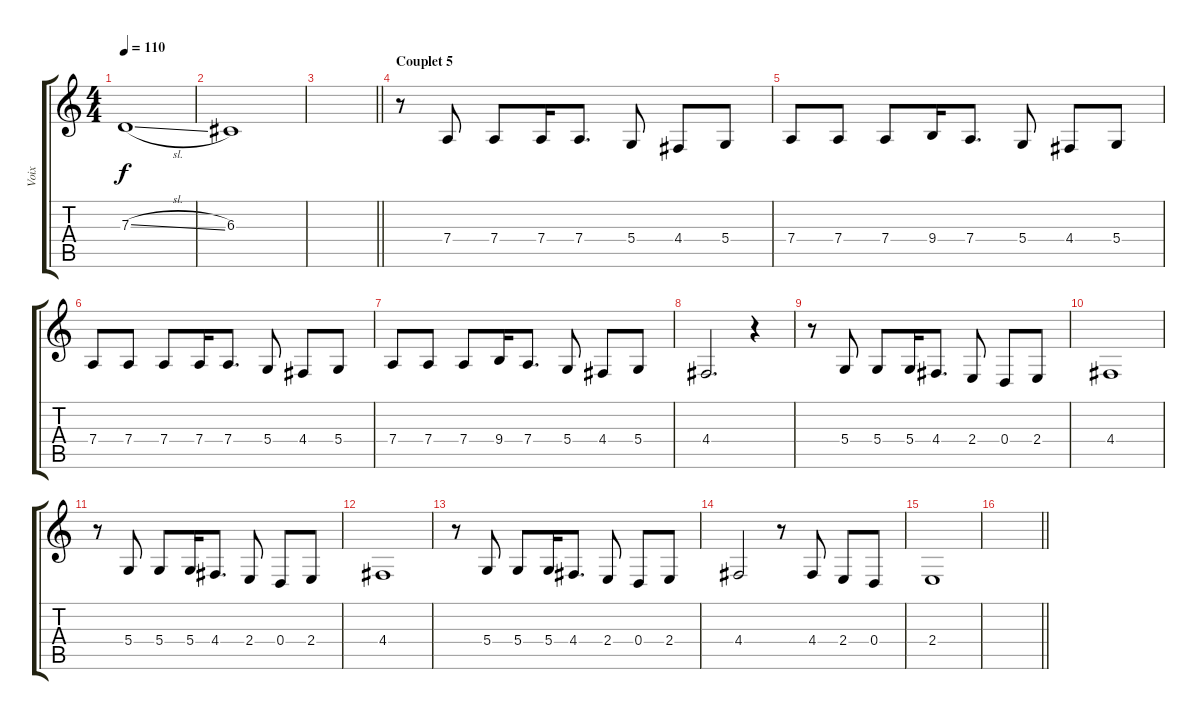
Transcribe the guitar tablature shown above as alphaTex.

\track ("Voix" "Voix") {instrument flute}
\staff {score tabs}
\tuning (E4 B3 G3 D3 A2 E2) {hide}
\ts (4 4)
\tempo 110
\clef g2
\ks c
7.3{sl}.1{dy f} |
6.3.1 |
\barLineRight lightlight
|
\section ("" "Couplet 5")
r.8 7.4.8 7.4.8 7.4.16 7.4.8{d} 5.4.8 4.4.8 5.4.8 |
7.4.8 7.4.8 7.4.8 9.4.16 7.4.8{d} 5.4.8 4.4.8 5.4.8 |
7.4.8 7.4.8 7.4.8 7.4.16 7.4.8{d} 5.4.8 4.4.8 5.4.8 |
7.4.8 7.4.8 7.4.8 9.4.16 7.4.8{d} 5.4.8 4.4.8 5.4.8 |
4.4.2{d} r.4 |
r.8 5.4.8 5.4.8 5.4.16 4.4.8{d} 2.4.8 0.4.8 2.4.8 |
4.4.1 |
r.8 5.4.8 5.4.8 5.4.16 4.4.8{d} 2.4.8 0.4.8 2.4.8 |
4.4.1 |
r.8 5.4.8 5.4.8 5.4.16 4.4.8{d} 2.4.8 0.4.8 2.4.8 |
4.4.2 r.8 4.4.8 2.4.8 0.4.8 |
2.4.1 |
\barLineRight lightlight
